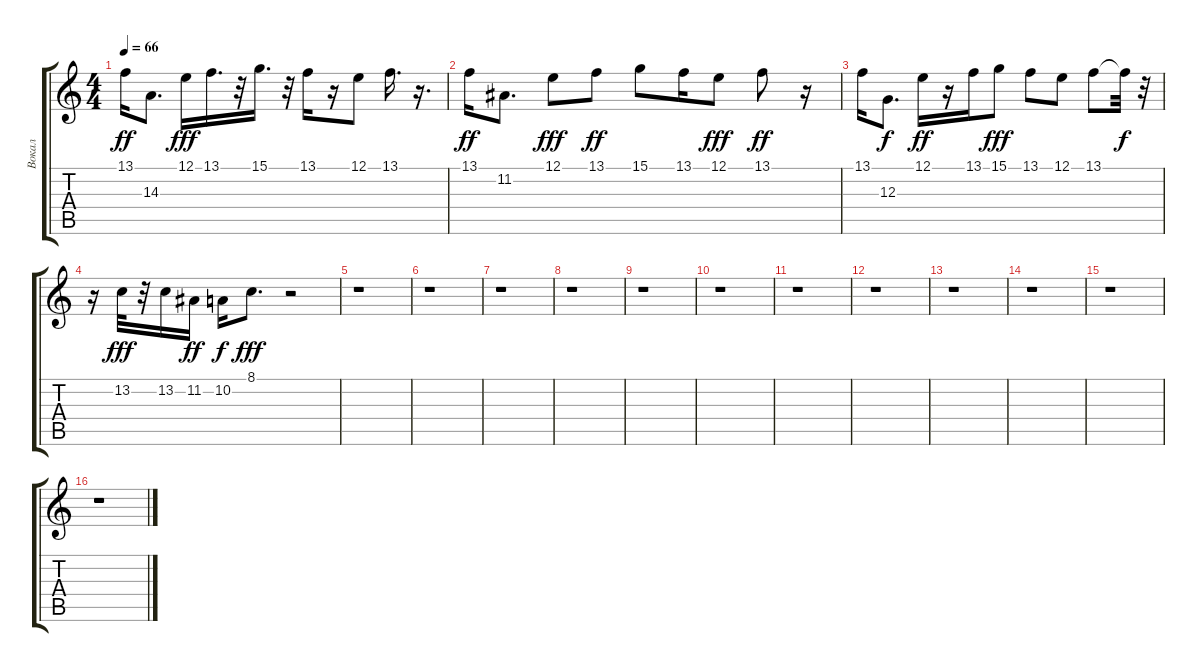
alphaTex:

\track ("Вокал" "Вокал") {instrument electricgrandpiano}
\staff {score tabs}
\tuning (E4 B3 G3 D3 A2 E2) {hide}
\ts (4 4)
\tempo 66
\clef g2
\ks c
13.1.16{dy ff} 14.3.8{d} 12.1.16{dy fff} 13.1.16{d} r.32 15.1.16{d} r.32 13.1.16 r.16 12.1.8 13.1.16{d} r.16{d} |
13.1.16{dy ff} 11.2.8{d} 12.1.8{dy fff} 13.1.8{dy ff} 15.1.8 13.1.16 12.1.8{dy fff} 13.1.8{dy ff} r.16 |
13.1.16 12.3.8{d dy f} 12.1.16{dy ff} r.16 13.1.16 15.1.8{dy fff} 13.1.8 12.1.8 13.1.8 13.1{t}.32{dy f} r.32 |
r.16 13.2.32{dy fff} r.32 13.2.16 11.2.16{dy ff} 10.2.16{dy f} 8.1.8{d dy fff} r.2 |
r.1 |
r.1 |
r.1 |
r.1 |
r.1 |
r.1 |
r.1 |
r.1 |
r.1 |
r.1 |
r.1 |
r.1
